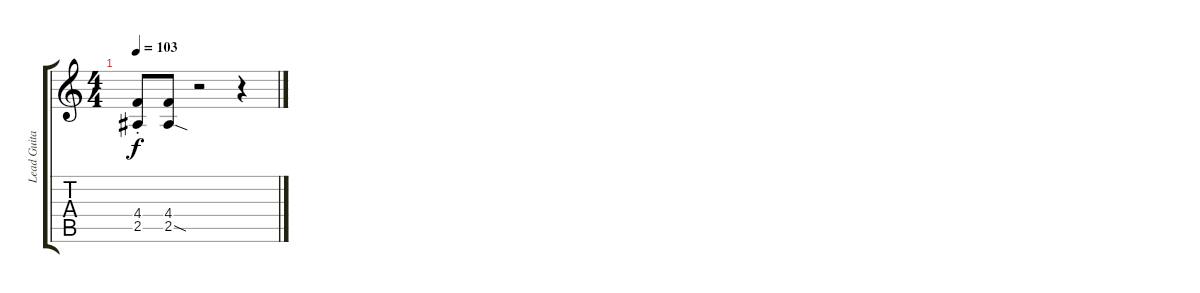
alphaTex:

\track ("Lead Guitar" "Lead Guita") {instrument distortionguitar}
\staff {score tabs}
\tuning (Eb4 Bb3 Gb3 Db3 Ab2 Eb2) {hide}
\ts (4 4)
\tempo 103
\clef g2
\ks c
(4.4 2.5{st}).8{dy f} (4.4 2.5{sod}).8 r.2 r.4
